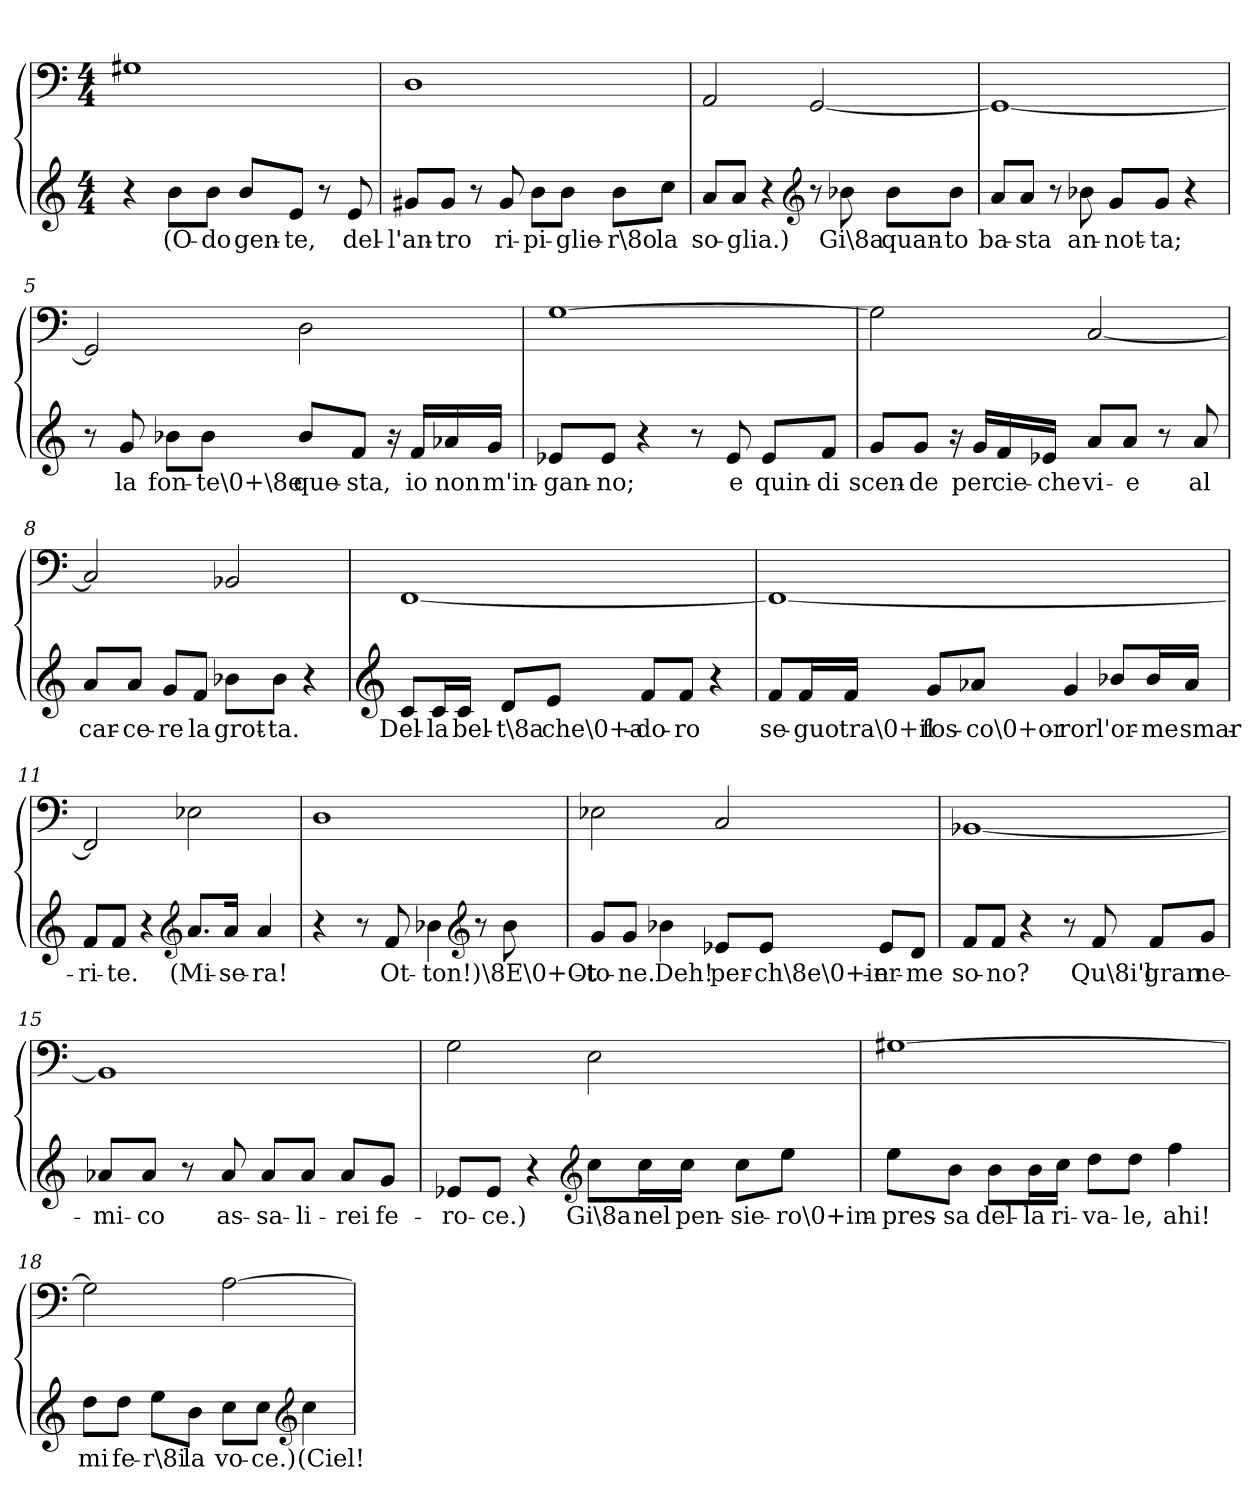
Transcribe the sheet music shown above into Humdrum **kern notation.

**kern	**text	**kern
*part1	*part1	*part1
*staff2	*staff2	*staff1
*clefG2	*	*clefF4
*k[]	*	*k[]
*C:	*	*C:
*M4/4	*	*M4/4
=1	=1	=1
4r	.	1G#X\
8b\L	(O-	.
8b\J	-do	.
8b/L	gen-	.
8e/J	-te,	.
8r	.	.
8e/	del-	.
=2	=2	=2
8g#X/L	-l'an-	1D\
8g#/J	-tro	.
8r	.	.
8g#/	ri-	.
8b\L	-pi-	.
8b\J	-glie-	.
8b\L	-r\8o	.
8cc\J	la	.
=3	=3	=3
8a/L	so-	2AA/
8a/J	-glia.)	.
4r	.	.
*clefG2	*	*
8r	.	[2GG/
8b-X\	Gi\8a	.
8b-\L	quan-	.
8b-\J	-to	.
=4	=4	=4
8a/L	ba-	1GG/_
8a/J	-sta	.
8r	.	.
8b-X\	an-	.
8g/L	-not-	.
8g/J	-ta;	.
4r	.	.
=5	=5	=5
8r	.	2GG/]
8g/	la	.
8b-X\L	fon-	.
8b-\J	-te\0+\8e	.
8b-/L	que-	2D\
8f/J	-sta,	.
16r	.	.
16f/LL	io	.
16a-X/	non	.
16g/JJ	m'in-	.
=6	=6	=6
8e-X/L	-gan-	[1G\
8e-/J	-no;	.
4r	.	.
8r	.	.
8e-/	e	.
8e-/L	quin-	.
8f/J	-di	.
=7	=7	=7
8g/L	scen-	2G\]
8g/J	-de	.
16r	.	.
16g/LL	per	.
16f/	cie-	.
16e-X/JJ	-che	.
8a/L	vi-	[2C/
8a/J	-e	.
8r	.	.
8a/	al	.
=8	=8	=8
8a/L	car-	2C/]
8a/J	-ce-	.
8g/L	-re	.
8f/J	la	.
8b-X\L	grot-	2BB-X/
8b-\J	-ta.	.
4r	.	.
=9	=9	=9
*clefG2	*	*
8c/L	Del-	[1FF/
16c/L	-la	.
16c/JJ	bel-	.
8d/L	-t\8a	.
8e/J	che\0+a-	.
8f/L	-do-	.
8f/J	-ro	.
4r	.	.
=10	=10	=10
8f/L	se-	1FF/_
16f/L	-guo	.
16f/JJ	tra\0+il	.
8g/L	fos-	.
8a-X/J	-co\0+or-	.
4g/	-ror	.
8b-X/L	l'or-	.
16b-/L	-me	.
16a-/JJ	smar-	.
=11	=11	=11
8f/L	-ri-	2FF/]
8f/J	-te.	.
4r	.	.
*clefG2	*	*
8.a/L	(Mi-	2E-X\
16a/Jk	-se-	.
4a/	-ra!	.
=12	=12	=12
4r	.	1D\
8r	.	.
8f/	Ot-	.
4b-X\	-ton!)	.
*clefG2	*	*
8r	.	.
8b-\	\8E\0+Ot-	.
=13	=13	=13
8g/L	-to-	2E-X\
8g/J	-ne.	.
4b-X\	Deh!	.
8e-X/L	per-	2C/
8e-/J	-ch\8e\0+in-	.
8e-/L	-er-	.
8d/J	-me	.
=14	=14	=14
8f/L	so-	[1BB-X/
8f/J	-no?	.
4r	.	.
8r	.	.
8f/	Qu\8i'l	.
8f/L	gran	.
8g/J	ne-	.
=15	=15	=15
8a-X/L	-mi-	1BB-/]
8a-/J	-co	.
8r	.	.
8a-/	as-	.
8a-/L	-sa-	.
8a-/J	-li-	.
8a-/L	-rei	.
8g/J	fe-	.
=16	=16	=16
8e-X/L	-ro-	2G\
8e-/J	-ce.)	.
4r	.	.
*clefG2	*	*
8cc\L	Gi\8a	2E\
16cc\L	nel	.
16cc\JJ	pen-	.
8cc\L	-sie-	.
8ee\J	-ro\0+im-	.
=17	=17	=17
8ee\L	-pres-	[1G#X\
8b\J	-sa	.
8b\L	del-	.
16b\L	-la	.
16cc\JJ	ri-	.
8dd\L	-va-	.
8dd\J	-le,	.
4ff\	ahi!	.
=18	=18	=18
8dd\L	mi	2G#\]
8dd\J	fe-	.
8ee\L	-r\8i	.
8b\J	la	.
8cc\L	vo-	[2A\
8cc\J	-ce.)	.
*clefG2	*	*
4cc\	(Ciel!	.
=	=	=
*-	*-	*-
